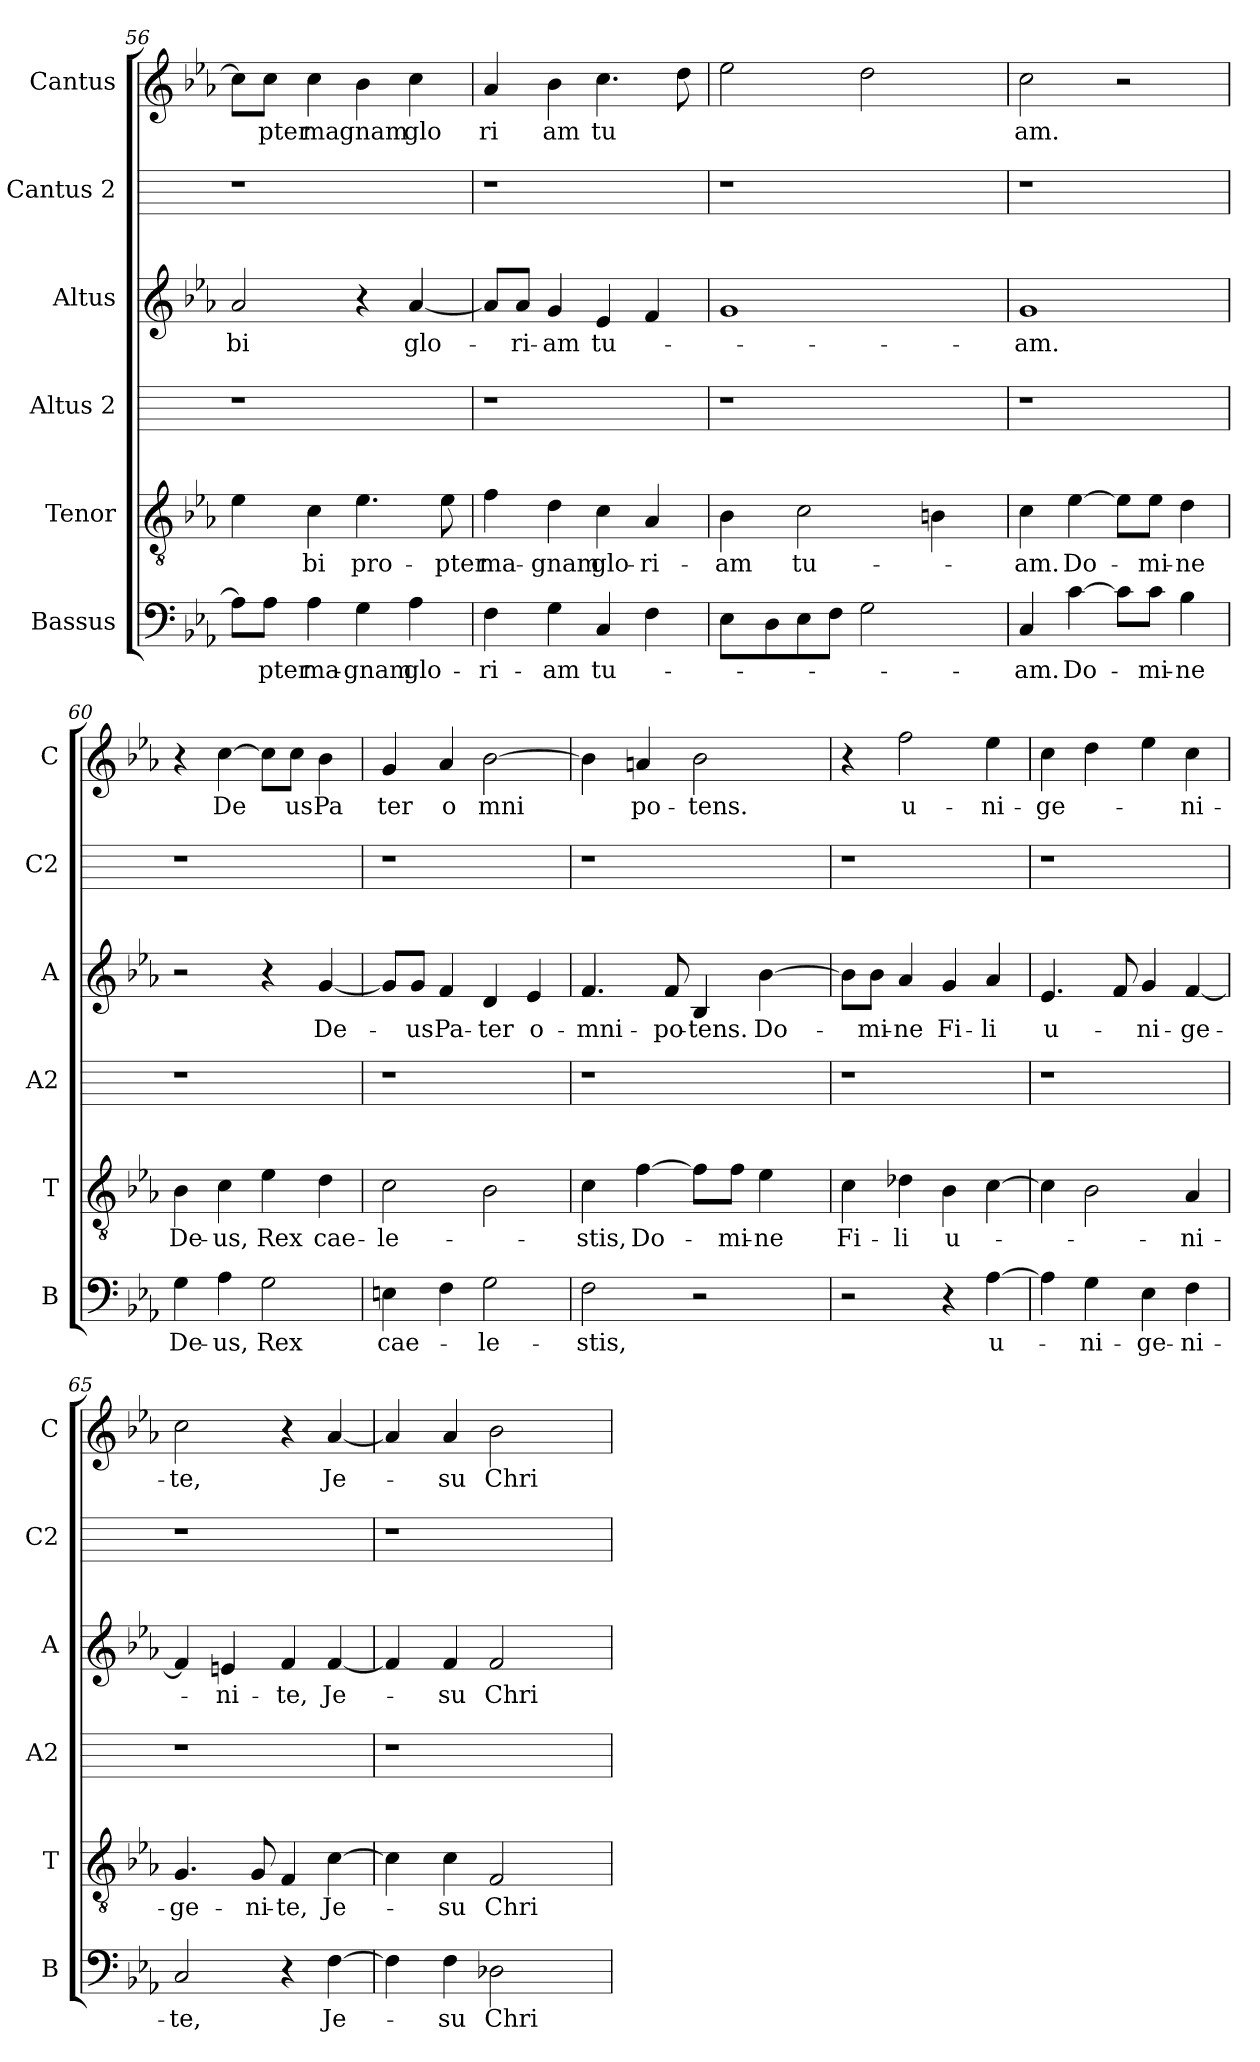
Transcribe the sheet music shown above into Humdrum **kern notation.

**kern	**text	**kern	**text	**kern	**kern	**text	**kern	**kern	**text
*part6	*part6	*part5	*part5	*part4	*part3	*part3	*part2	*part1	*part1
*staff6	*staff6	*staff5	*staff5	*staff4	*staff3	*staff3	*staff2	*staff1	*staff1
*I"Bassus	*	*I"Tenor	*	*I"Altus 2	*I"Altus	*	*I"Cantus 2	*I"Cantus	*
*I'B	*	*I'T	*	*I'A2	*I'A	*	*I'C2	*I'C	*
*clefF4	*	*clefGv2	*	*	*clefG2	*	*	*clefG2	*
*k[b-e-a-]	*	*k[b-e-a-]	*	*	*k[b-e-a-]	*	*	*k[b-e-a-]	*
*E-:	*	*E-:	*	*	*E-:	*	*	*E-:	*
=56	=56	=56	=56	=56	=56	=56	=56	=56	=56
!	!	!	!	!	!	!LO:LY:b:cj	!	!	!
8A-\L]	.	4e-\	.	1r	2a-/	-bi	1r	8cc\L]	.
!	!LO:LY:b:cj	!	!	!	!	!	!	!	!LO:LY:b:cj
8A-\J	-pter	.	.	.	.	.	.	8cc\J	pter
!	!LO:LY:b:cj	!	!LO:LY:b:cj	!	!	!	!	!	!LO:LY:b:cj
4A-\	ma-	4c\	-bi	.	.	.	.	4cc\	ma
!	!LO:LY:b:cj	!	!LO:LY:b:cj	!	!	!	!	!	!LO:LY:b:cj
4G\	-gnam	4.e-\	pro-	.	4r	.	.	4b-\	gnam
!	!LO:LY:b:cj	!	!	!	!	!LO:LY:b	!	!	!LO:LY:b:cj
4A-\	glo-	.	.	.	[<4a-/	glo-	.	4cc\	glo
!	!	!	!LO:LY:b:cj	!	!	!	!	!	!
.	.	8e-\	-pter	.	.	.	.	.	.
=57	=57	=57	=57	=57	=57	=57	=57	=57	=57
!	!LO:LY:b:cj	!	!LO:LY:b:cj	!	!	!	!	!	!LO:LY:b:cj
4F\	-ri-	4f\	ma-	1r	8a-/L]	.	1r	4a-/	ri
!	!	!	!	!	!	!LO:LY:b:cj	!	!	!
.	.	.	.	.	8a-/J	-ri-	.	.	.
!	!LO:LY:b:cj	!	!LO:LY:b:cj	!	!	!LO:LY:b:cj	!	!	!LO:LY:b:cj
4G\	-am	4d\	-gnam	.	4g/	-am	.	4b-\	am
!	!LO:LY:b:cj	!	!LO:LY:b:cj	!	!	!LO:LY:b:cj	!	!	!LO:LY:b:cj
4C/	tu-	4c\	glo-	.	4e-/	tu-	.	4.cc\	tu
!	!	!	!LO:LY:b:cj	!	!	!	!	!	!
4F\	.	4A-/	-ri-	.	4f/	.	.	.	.
.	.	.	.	.	.	.	.	8dd\	.
!!LO:LB:g=z
=58	=58	=58	=58	=58	=58	=58	=58	=58	=58
!	!	!	!LO:LY:b:cj	!	!	!	!	!	!
*^	*	*	*	*	*^	*	*	*^	*
8E-\L	64ryy	.	4B-\	-am	1r	1g	16..ryy	.	1r	2ee-\	64ryy	.
.	2ryy	.	.	.	.	.	.	.	.	.	2ryy	.
.	.	.	.	.	.	.	2ryy	.	.	.	.	.
8D\	.	.	.	.	.	.	.	.	.	.	.	.
!	!	!	!	!LO:LY:b:cj	!	!	!	!	!	!	!	!
8E-\	.	.	2c\	tu-	.	.	.	.	.	.	.	.
8F\J	.	.	.	.	.	.	.	.	.	.	.	.
2G\	.	.	.	.	.	.	.	.	.	2dd\	.	.
.	4ryy	.	.	.	.	.	.	.	.	.	4ryy	.
.	.	.	.	.	.	.	4ryy	.	.	.	.	.
.	.	.	4Bn\	.	.	.	.	.	.	.	.	.
.	8...ryy	.	.	.	.	.	.	.	.	.	8...ryy	.
.	.	.	.	.	.	.	8ryy	.	.	.	.	.
.	.	.	.	.	.	.	64ryy	.	.	.	.	.
=59	=59	=59	=59	=59	=59	=59	=59	=59	=59	=59	=59	=59
!	!	!LO:LY:b:cj	!	!LO:LY:b:cj	!	!	!	!LO:LY:b:cj	!	!	!	!LO:LY:b:cj
*v	*v	*	*	*	*	*v	*v	*	*	*v	*v	*
4C/	-am.	4c\	-am.	1r	1g	-am.	1r	2cc\	am.
!	!LO:LY:b	!	!LO:LY:b	!	!	!	!	!	!
[>4c\	Do-	[>4e-\	Do-	.	.	.	.	.	.
8c\L]	.	8e-\L]	.	.	.	.	.	2r	.
!	!LO:LY:b:cj	!	!LO:LY:b:cj	!	!	!	!	!	!
8c\J	-mi-	8e-\J	-mi-	.	.	.	.	.	.
!	!LO:LY:b:cj	!	!LO:LY:b:cj	!	!	!	!	!	!
4B-\	-ne	4d\	-ne	.	.	.	.	.	.
=60	=60	=60	=60	=60	=60	=60	=60	=60	=60
!	!LO:LY:b:cj	!	!LO:LY:b:cj	!	!	!	!	!	!
4G\	De-	4B-\	De-	1r	2r	.	1r	4r	.
!	!LO:LY:b:cj	!	!LO:LY:b:cj	!	!	!	!	!	!LO:LY:b
4A-\	-us,	4c\	-us,	.	.	.	.	[>4cc\	De
!	!LO:LY:b:cj	!	!LO:LY:b:cj	!	!	!	!	!	!
2G\	Rex	4e-\	Rex	.	4r	.	.	8cc\L]	.
!	!	!	!	!	!	!	!	!	!LO:LY:b:cj
.	.	.	.	.	.	.	.	8cc\J	us
!	!	!	!LO:LY:b:cj	!	!	!LO:LY:b	!	!	!LO:LY:b:cj
.	.	4d\	cae-	.	[<4g/	De-	.	4b-\	Pa
=61	=61	=61	=61	=61	=61	=61	=61	=61	=61
!	!LO:LY:b	!	!LO:LY:b:cj	!	!	!	!	!	!LO:LY:b:cj
4En\	cae-	2c\	-le-	1r	8g/L]	.	1r	4g/	ter
!	!	!	!	!	!	!LO:LY:b:cj	!	!	!
.	.	.	.	.	8g/J	-us	.	.	.
!	!	!	!	!	!	!LO:LY:b:cj	!	!	!LO:LY:b:cj
4F\	.	.	.	.	4f/	Pa-	.	4a-/	o
!	!LO:LY:b:cj	!	!	!	!	!LO:LY:b:cj	!	!	!LO:LY:b
2G\	-le-	2B-\	.	.	4d/	-ter	.	[<2b-\	mni
!	!	!	!	!	!	!LO:LY:b:cj	!	!	!
.	.	.	.	.	4e-/	o-	.	.	.
!!LO:PB:g=z
=62	=62	=62	=62	=62	=62	=62	=62	=62	=62
!	!LO:LY:b:cj	!	!LO:LY:b:cj	!	!	!LO:LY:b:cj	!	!	!
*	*	*	*	*	*	*	*	*^	*
2F\	-stis,	4c\	-stis,	1r	4.f/	-mni-	1r	4b-\]	32.ryy	.
.	.	.	.	.	.	.	.	.	2ryy	.
!	!	!	!LO:LY:b	!	!	!	!	!	!	!LO:LY:b:cj
.	.	[>4f\	Do-	.	.	.	.	4an/	.	po-
!	!	!	!	!	!	!LO:LY:b:cj	!	!	!	!
.	.	.	.	.	8f/	-po-	.	.	.	.
!	!	!	!	!	!	!LO:LY:b:cj	!	!	!	!LO:LY:b:cj
2r	.	8f\L]	.	.	4B-/	-tens.	.	2b-\	.	-tens.
.	.	.	.	.	.	.	.	.	4ryy	.
!	!	!	!LO:LY:b:cj	!	!	!	!	!	!	!
.	.	8f\J	-mi-	.	.	.	.	.	.	.
!	!	!	!LO:LY:b:cj	!	!	!LO:LY:b	!	!	!	!
.	.	4e-\	-ne	.	[>4b-\	Do-	.	.	.	.
.	.	.	.	.	.	.	.	.	8ryy	.
.	.	.	.	.	.	.	.	.	16ryy	.
.	.	.	.	.	.	.	.	.	64ryy	.
=63	=63	=63	=63	=63	=63	=63	=63	=63	=63	=63
!	!	!	!LO:LY:b:cj	!	!	!	!	!	!	!
*	*	*	*	*	*	*	*	*v	*v	*
2r	.	4c\	Fi-	1r	8b-\L]	.	1r	4r	.
!	!	!	!	!	!	!LO:LY:b:cj	!	!	!
.	.	.	.	.	8b-\J	-mi-	.	.	.
!	!	!	!LO:LY:b:cj	!	!	!LO:LY:b:cj	!	!	!LO:LY:b:cj
.	.	4d-X\	-li	.	4a-/	-ne	.	2ff\	u-
!	!	!	!LO:LY:b:cj	!	!	!LO:LY:b:cj	!	!	!
4r	.	4B-\	u-	.	4g/	Fi-	.	.	.
!	!LO:LY:b:cj	!	!	!	!	!LO:LY:b:cj	!	!	!LO:LY:b:cj
[>4A-\	u-	[>4c\	.	.	4a-/	-li	.	4ee-\	-ni-
=64	=64	=64	=64	=64	=64	=64	=64	=64	=64
!	!	!	!	!	!	!LO:LY:b:cj	!	!	!LO:LY:b:cj
4A-\]	.	4c\]	.	1r	4.e-/	u-	1r	4cc\	-ge-
!	!LO:LY:b:cj	!	!	!	!	!	!	!	!
4G\	-ni-	2B-\	.	.	.	.	.	4dd\	.
.	.	.	.	.	8f/	.	.	.	.
!	!LO:LY:b:cj	!	!	!	!	!LO:LY:b:cj	!	!	!
4E-\	-ge-	.	.	.	4g/	-ni-	.	4ee-\	.
!	!LO:LY:b:cj	!	!LO:LY:b:cj	!	!	!LO:LY:b:cj	!	!	!LO:LY:b:cj
4F\	-ni-	4A-/	-ni-	.	[<4f/	-ge-	.	4cc\	-ni-
=65	=65	=65	=65	=65	=65	=65	=65	=65	=65
!	!LO:LY:b:cj	!	!LO:LY:b:cj	!	!	!	!	!	!LO:LY:b:cj
2C/	-te,	4.G/	-ge-	1r	4f/]	.	1r	2cc\	-te,
!	!	!	!	!	!	!LO:LY:b:cj	!	!	!
.	.	.	.	.	4en/	-ni-	.	.	.
!	!	!	!LO:LY:b:cj	!	!	!	!	!	!
.	.	8G/	-ni-	.	.	.	.	.	.
!	!	!	!LO:LY:b:cj	!	!	!LO:LY:b:cj	!	!	!
4r	.	4F/	-te,	.	4f/	-te,	.	4r	.
!	!LO:LY:b:cj	!	!LO:LY:b:cj	!	!	!LO:LY:b:cj	!	!	!LO:LY:b:cj
[>4F\	Je-	[<4c\	Je-	.	[>4f/	Je-	.	[>4a-/	Je-
!!LO:LB:g=z
=66	=66	=66	=66	=66	=66	=66	=66	=66	=66
*^	*	*^	*	*	*^	*	*	*^	*
4F\]	32.ryy	.	4c\]	32.ryy	.	1r	4f/]	32.ryy	.	1r	4a-/]	32.ryy	.
.	2ryy	.	.	2ryy	.	.	.	2ryy	.	.	.	2ryy	.
!	!	!LO:LY:b:cj	!	!	!LO:LY:b:cj	!	!	!	!LO:LY:b:cj	!	!	!	!LO:LY:b:cj
4F\	.	-su	4c\	.	-su	.	4f/	.	-su	.	4a-/	.	-su
!	!	!LO:LY:b:cj	!	!	!LO:LY:b:cj	!	!	!	!LO:LY:b:cj	!	!	!	!LO:LY:b:cj
2D-X\	.	Chri-	2F/	.	Chri	.	2f/	.	Chri-	.	2b-\	.	Chri
.	4ryy	.	.	4ryy	.	.	.	4ryy	.	.	.	4ryy	.
.	8ryy	.	.	8ryy	.	.	.	8ryy	.	.	.	8ryy	.
.	16ryy	.	.	16ryy	.	.	.	16ryy	.	.	.	16ryy	.
.	64ryy	.	.	64ryy	.	.	.	64ryy	.	.	.	64ryy	.
*v	*v	*	*	*	*	*	*v	*v	*	*	*v	*v	*
*	*	*v	*v	*	*	*	*	*	*	*
=	=	=	=	=	=	=	=	=	=
*-	*-	*-	*-	*-	*-	*-	*-	*-	*-
